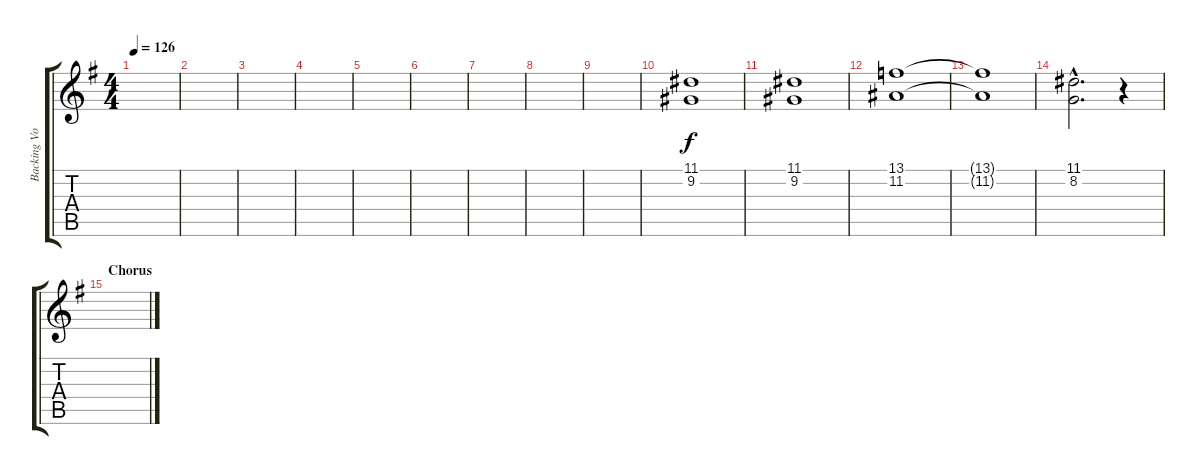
\track ("Backing Vocals" "Backing Vo") {instrument lead2sawtooth}
\staff {score tabs}
\tuning (E4 B3 G3 D3 A2 E2) {hide}
\ts (4 4)
\tempo 126
\clef g2
\ks g
|
|
|
|
|
|
|
|
|
(11.1 9.2).1 |
(11.1 9.2).1 |
(13.1 11.2).1 |
(13.1{t} 11.2{t}).1 |
(11.1{hac} 8.2{hac}).2{d} r.4 |
\section ("" "Chorus")
